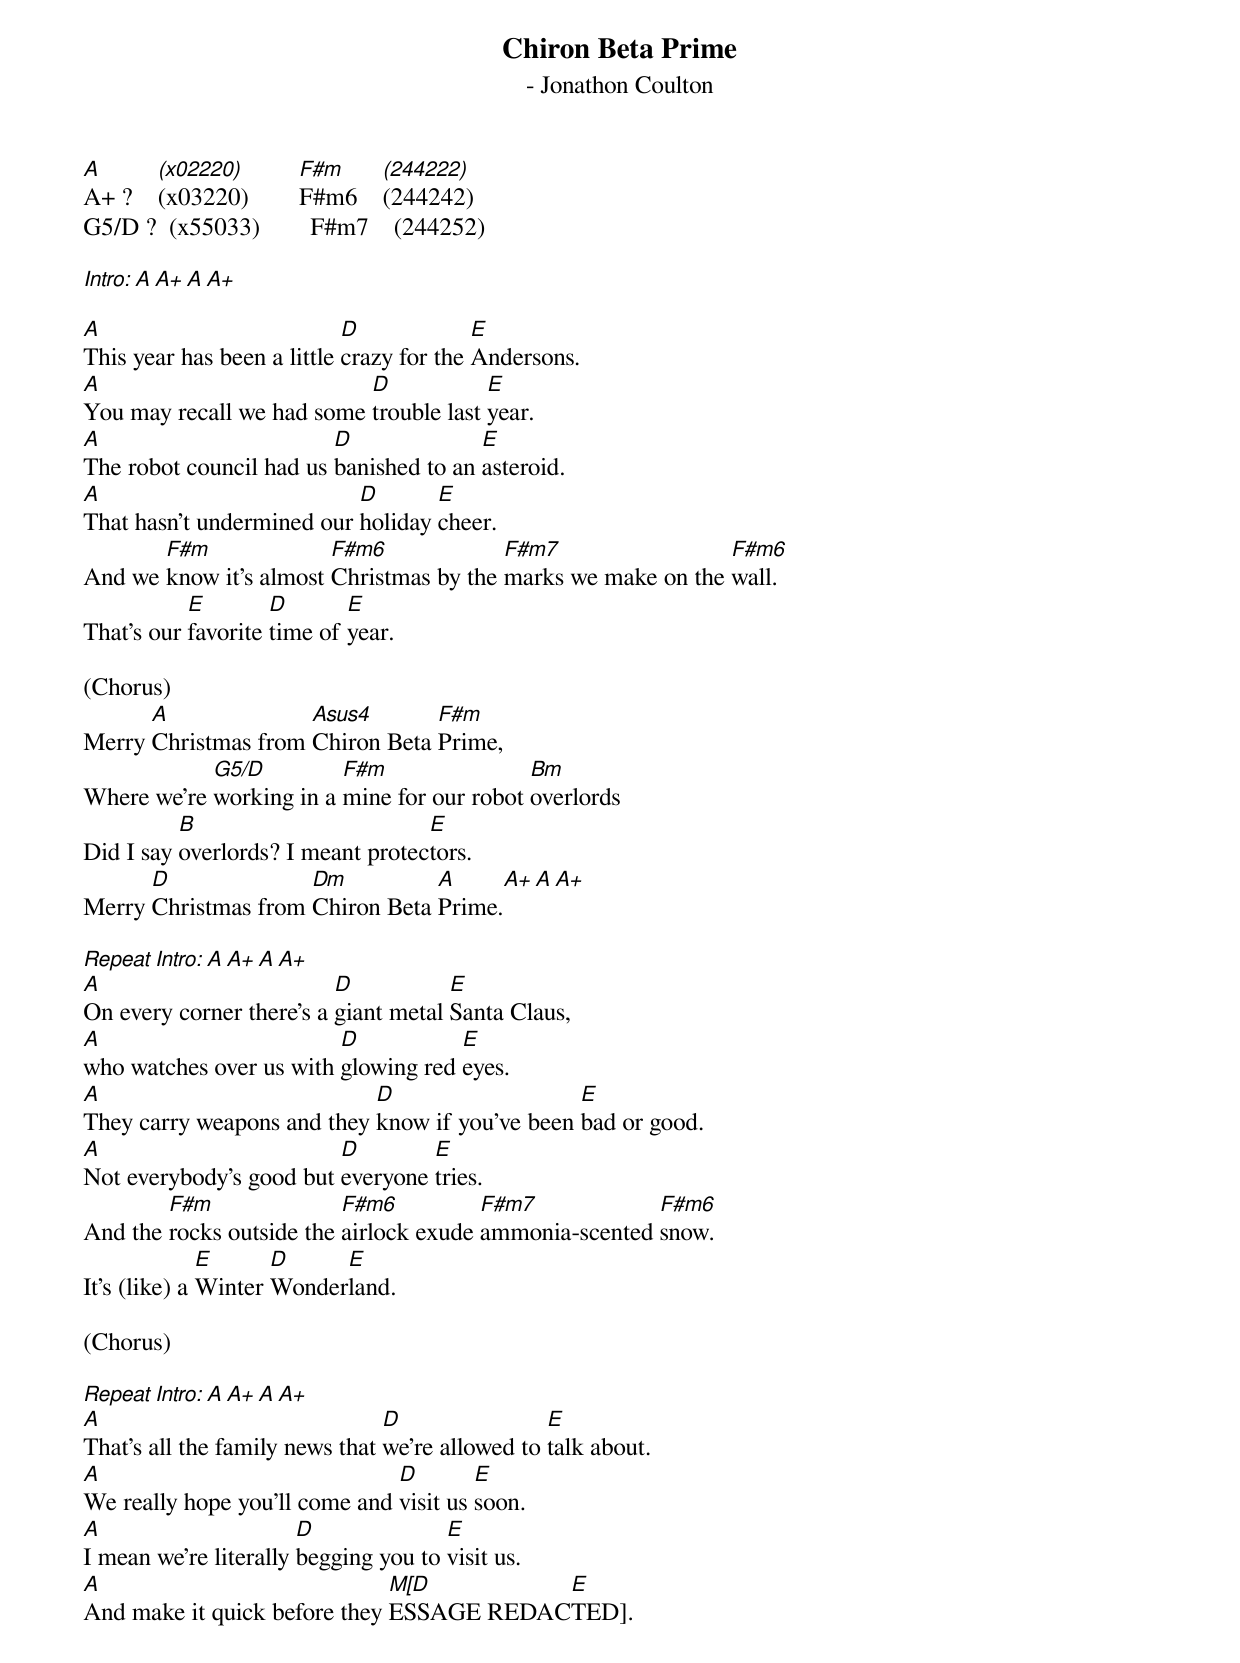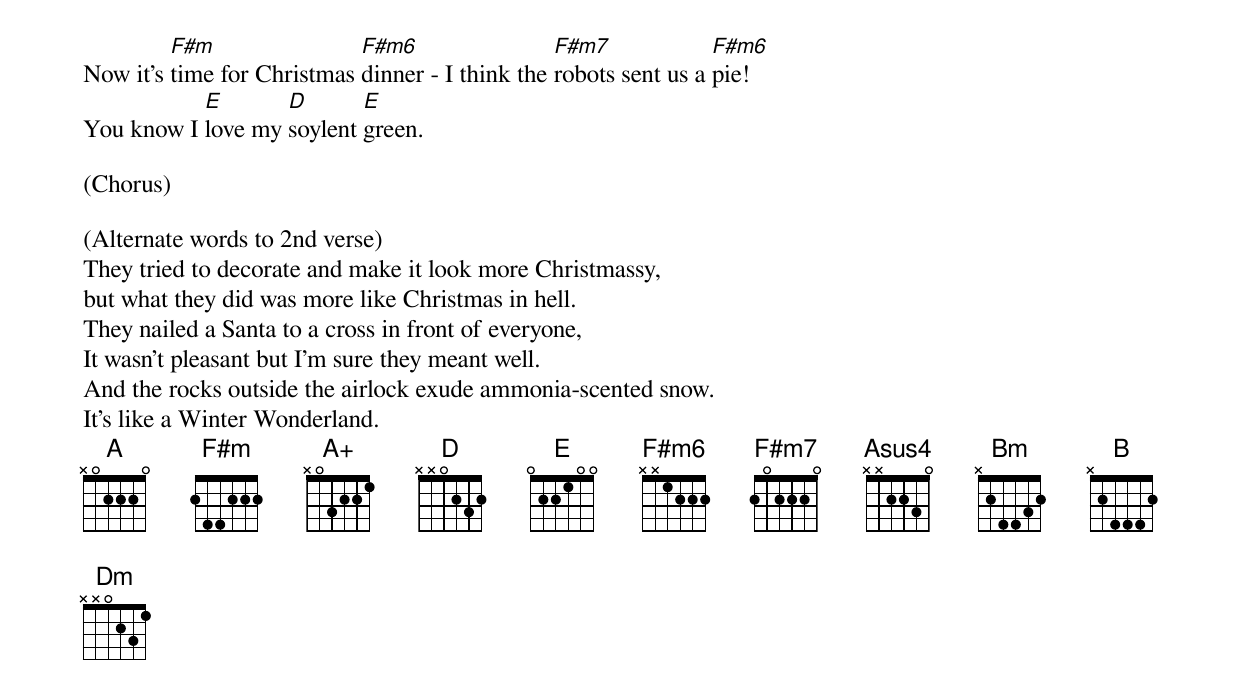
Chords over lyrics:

Chiron Beta Prime
 - Jonathon Coulton

A       (x02220)        F#m     (244222)
A+ ?    (x03220)        F#m6    (244242)
G5/D ?  (x55033)        F#m7    (244252)

Intro: A A+ A A+

A                           D             E
This year has been a little crazy for the Andersons.
A                          D            E
You may recall we had some trouble last year.
A                        D              E
The robot council had us banished to an asteroid.
A                          D       E
That hasn't undermined our holiday cheer.
       F#m              F#m6             F#m7                 F#m6
And we know it's almost Christmas by the marks we make on the wall.
           E        D       E
That's our favorite time of year.

(Chorus)
      A              Asus4       F#m
Merry Christmas from Chiron Beta Prime,
            G5/D         F#m                Bm
Where we're working in a mine for our robot overlords
          B                        E
Did I say overlords? I meant protectors.
      D              Dm          A      A+ A A+
Merry Christmas from Chiron Beta Prime.

Repeat Intro: A A+ A A+
A                         D           E
On every corner there's a giant metal Santa Claus,
A                        D           E
who watches over us with glowing red eyes.
A                           D                   E
They carry weapons and they know if you've been bad or good.
A                        D        E
Not everybody's good but everyone tries.
        F#m               F#m6          F#m7            F#m6
And the rocks outside the airlock exude ammonia-scented snow.
              E      D     E
It's (like) a Winter Wonderland.

(Chorus)

Repeat Intro: A A+ A A+
A                               D                E
That's all the family news that we're allowed to talk about.
A                              D        E
We really hope you'll come and visit us soon.
A                      D              E
I mean we're literally begging you to visit us.
A                               D           E
And make it quick before they [MESSAGE REDACTED].
         F#m                F#m6                 F#m7             F#m6
Now it's time for Christmas dinner - I think the robots sent us a pie!
           E       D       E
You know I love my soylent green.

(Chorus)

(Alternate words to 2nd verse)
They tried to decorate and make it look more Christmassy,
but what they did was more like Christmas in hell.
They nailed a Santa to a cross in front of everyone,
It wasn't pleasant but I'm sure they meant well.
And the rocks outside the airlock exude ammonia-scented snow.
It's like a Winter Wonderland.
